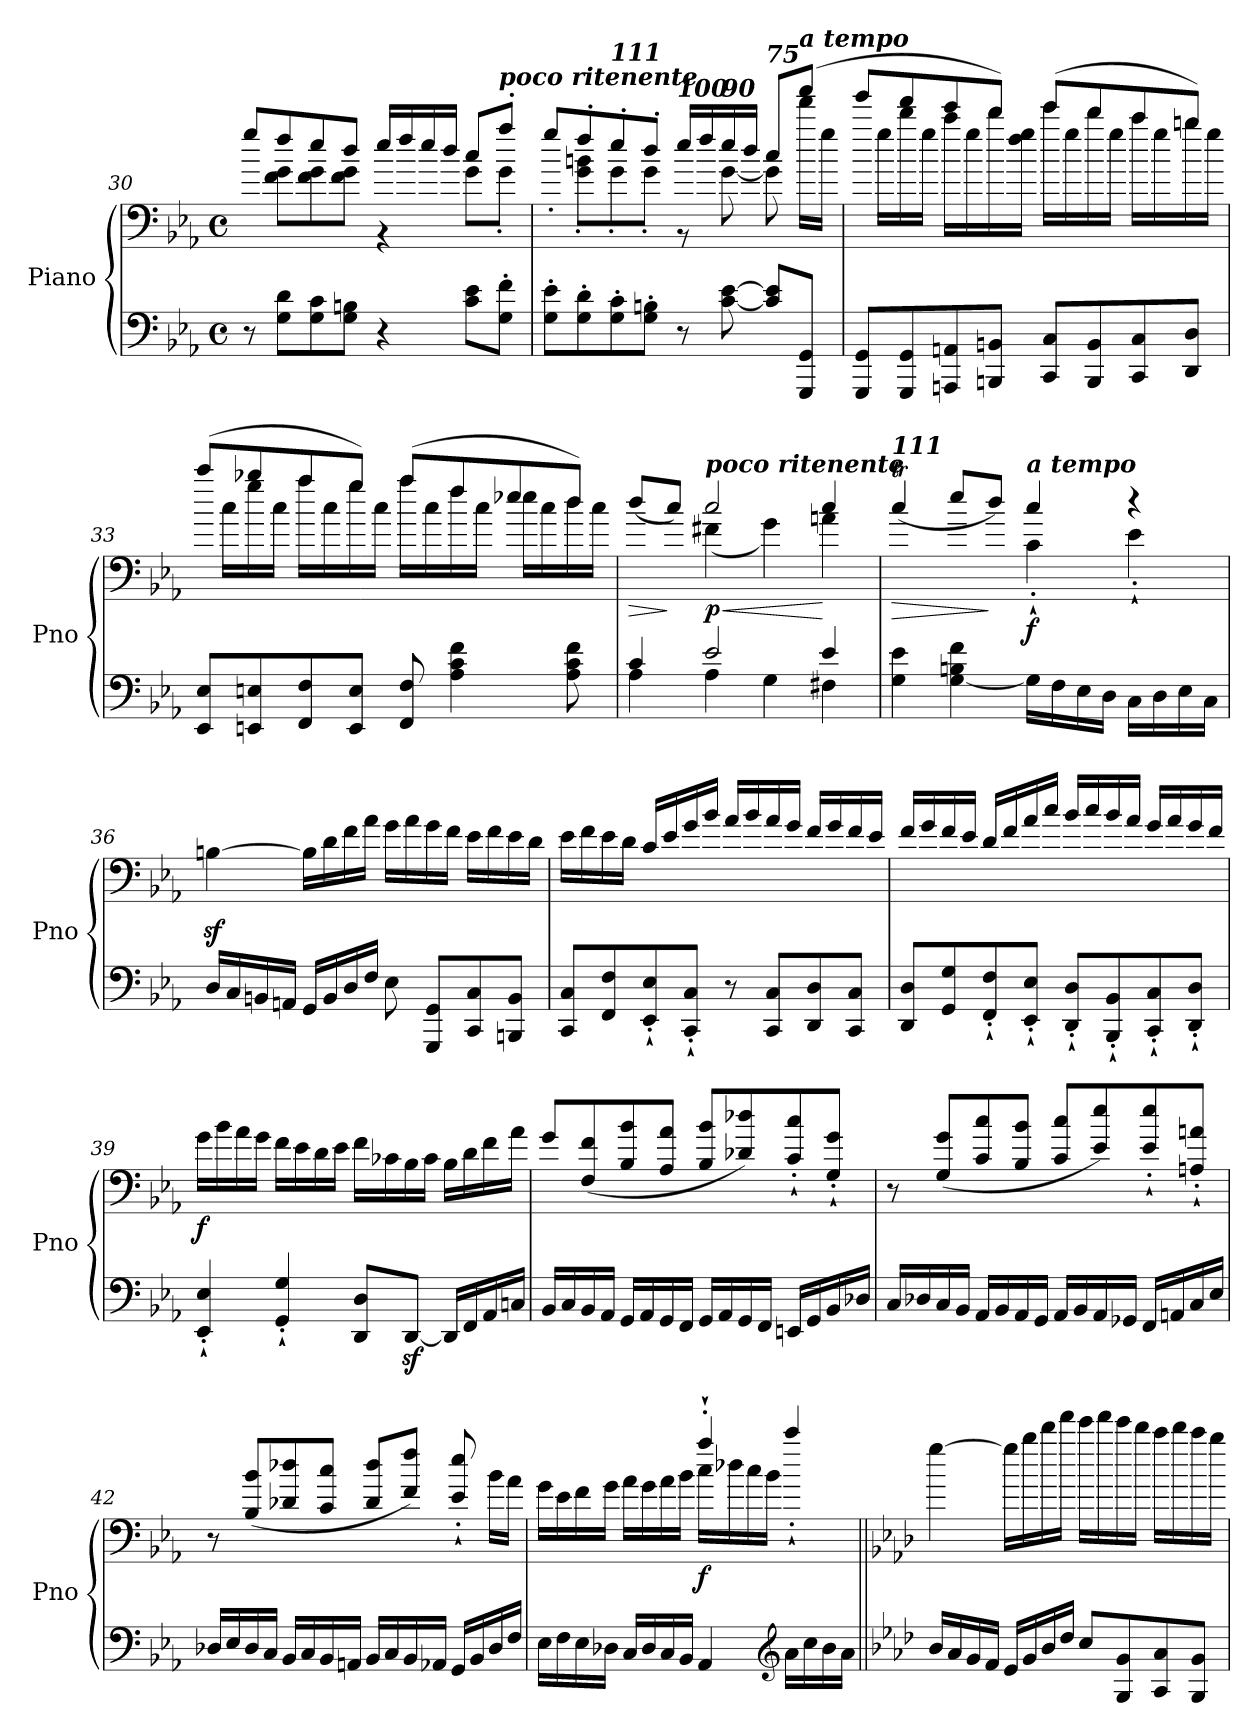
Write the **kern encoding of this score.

**kern	**kern	**dynam
*part1	*part1	*part1
*staff2	*staff1	*staff1/2
*I"Piano	*	*
*I'Pno	*	*
*clefF4	*clefF4	*
*k[b-e-a-]	*k[b-e-a-]	*
*M4/4	*M4/4	*
*met(c)	*met(c)	*
=30	=30	=30
*	*^	*
8r	8gg/L	8ryy	.
8G\ 8d\L	8ff/	8f\ 8g\L	.
8G\ 8c\	8ee-/	8f\ 8g\	.
8G\ 8Bn\J	8dd/J	8f\ 8g\J	.
4r	16ee-/LL	4r	.
.	16ff/	.	.
.	16ee-/	.	.
.	16dd/JJ	.	.
8c\ 8e-\L	8cc/L	8g\L	.
!	!LO:TX:a:Bi:t=poco ritenente	!	!
8G\' 8f\'J	8aa-'/J	8g'\J	.
=31	=31	=31	=31
8G\' 8e-\'L	8gg'/L	8ryy	.
8G\' 8d\'	8ff'/	8g\' 8bn\'L	.
!	!LO:TX:a:Bi:t=111	!	!
8G\' 8c\'	8ee-'/	8g'\	.
8G\' 8Bn\'J	8dd'/J	8g'\J	.
!	!LO:TX:a:Bi:t=100	!	!
8r	16ee-/LL	8r	.
.	16ff/	.	.
!	!LO:TX:a:Bi:t=90	!	!
[8c\ [8e-\	16ee-/	[8g\	.
.	16dd/JJ	.	.
!	!LO:TX:a:Bi:t=75	!	!
8c/] 8e-/]L	8cc/L	8g\]	.
!	!LO:TX:a:Bi:t=a tempo	!	!
8GGG/ 8GG/J	(>8aaa-/J	16fff\LL	.
.	.	16gg\JJ	.
=32	=32	=32	=32
8GGG/ 8GG/L	8ggg/L	16ryy	.
.	.	16gg\LL	.
8GGG/ 8GG/	8fff/	16ddd\	.
.	.	16gg\JJ	.
8AAAn/ 8AAn/	8eee-/	16ccc\LL	.
.	.	16gg\	.
8BBBn/ 8BBn/J	8ddd/J)	16ddd\	.
.	.	16ff\ 16gg\JJ	.
8CC/ 8C/L	(>8eee-/L	16eee-\LL	.
.	.	16gg\	.
8BBB/ 8BB/	8ddd/	16ddd\	.
.	.	16gg\JJ	.
8CC/ 8C/	8ccc/	16ccc\LL	.
.	.	16gg\	.
8DD/ 8D/J	8bbn/J)	16bb\	.
.	.	16gg\JJ	.
=33	=33	=33	=33
8EE-/ 8E-/L	(>8ccc/L	16ryy	.
.	.	16cc\LL	.
8EEn/ 8En/	8bb-X/	16gg\	.
.	.	16cc\JJ	.
8FF/ 8F/	8aa-/	16aa-\LL	.
.	.	16cc\	.
8EE/ 8E/J	8gg/J)	16gg\	.
.	.	16cc\JJ	.
8FF/ 8F/	(>8aa-/L	16aa-\LL	.
.	.	16cc\	.
4A-\ 4c\ 4f\	8ff/	16ff\	.
.	.	16cc\JJ	.
.	8ee-X/	16ee-\LL	.
.	.	16cc\	.
8A-\ 8c\ 8f\	8dd/J)	16dd\	.
.	.	16cc\JJ	.
=34	=34	=34	=34
*^	*	*	*
!	!	!	!	!LO:HP:b
4c/	4A-\	(>8dd/L	4ryy	>
.	.	8cc/J)	.	]
!	!	!LO:TX:a:Bi:t=poco ritenente	!	!
!	!	!	!	!LO:HP:b
!	!	!	!	!LO:DY:n=1:b
2e-/	4A-\	2cc/	(<4f#X\	< p
.	4G\	.	4g\)	.
4e-/	4F#X\	4cc/	4an\	[
=35	=35	=35	=35	=35
!	!	!LO:TX:a:Bi:t=111	!	!
!	!	!	!	!LO:HP:b
*v	*v	*	*	*
4G\ 4e-\	(>4ccT/	2ryy	>
[4G\ 4Bn\ 4f\	8ee-/L	.	.
.	8dd/J)	.	]
!	!LO:TX:a:Bi:t=a tempo	!	!
!	!	!	!LO:DY:b
16G\LL]	4cc/	4c'`\	f
16F\	.	.	.
16E-\	.	.	.
16D\JJ	.	.	.
16C\LL	4r	4e-'`\	.
16D\	.	.	.
16E-\	.	.	.
16C\JJ	.	.	.
*	*v	*v	*
=36	=36	=36
16D/LL	[4Bnz<\	.
16C/	.	.
16BBn/	.	.
16AAn/JJ	.	.
16GG/LL	16B\LL]	.
16BB/	16d\	.
16D/	16f\	.
16F/JJ	16a-\JJ	.
8E-\	16g\LL	.
.	16a-\	.
8GGG/ 8GG/L	16g\	.
.	16f\JJ	.
8CC/ 8C/	16e-\LL	.
.	16f\	.
8BBBn/ 8BB/J	16e-\	.
.	16d\JJ	.
=37	=37	=37
8CC/ 8C/L	16e-\LL	.
.	16f\	.
8FF/ 8F/	16e-\	.
.	16d\JJ	.
8EE-/'` 8E-/'`	16c/LL	.
.	16e-/	.
8CC/'` 8C/'`J	16g/	.
.	16b-/JJ	.
8r	16a-/LL	.
.	16b-/	.
8CC/ 8C/L	16a-/	.
.	16g/JJ	.
8DD/ 8D/	16f/LL	.
.	16g/	.
8CC/ 8C/J	16f/	.
.	16e-/JJ	.
=38	=38	=38
8DD/ 8D/L	16f/LL	.
.	16g/	.
8GG/ 8G/	16f/	.
.	16e-/JJ	.
8FF/'` 8F/'`	16d/LL	.
.	16f/	.
8EE-/'` 8E-/'`J	16a-/	.
.	16cc/JJ	.
8DD/'` 8D/'`L	16b-/LL	.
.	16cc/	.
8BBB-/'` 8BB-/'`	16b-/	.
.	16a-/JJ	.
8CC/'` 8C/'`	16g/LL	.
.	16a-/	.
8DD/'` 8D/'`J	16g/	.
.	16f/JJ	.
=39	=39	=39
!	!	!LO:DY:b
4EE-/'` 4E-/'`	16g\LL	f
.	16b-\	.
.	16a-\	.
.	16g\JJ	.
4GG/'` 4G/'`	16f\LL	.
.	16e-\	.
.	16d\	.
.	16e-\JJ	.
8DD/ 8D/L	16f\LL	.
.	16c-X\	.
[8DDz</J	16B-\	.
.	16c-\JJ	.
16DD/LL]	16B-\LL	.
16FF/	16d\	.
16AA-/	16f\	.
16Cn/JJ	16a-\JJ	.
=40	=40	=40
16BB-/LL	8g/L	.
16C/	.	.
16BB-/	(<8F/ 8f/	.
16AA-/JJ	.	.
16GG/LL	8B-/ 8b-/	.
16AA-/	.	.
16GG/	8A-/ 8a-/J	.
16FF/JJ	.	.
16GG/LL	8B-/ 8b-/L	.
16AA-/	.	.
16GG/	8d-X/ 8dd-X/)	.
16FF/JJ	.	.
16EEn/LL	8c/'` 8cc/'`	.
16GG/	.	.
16BB-/	8G/'` 8g/'`J	.
16D-X/JJ	.	.
=41	=41	=41
16C/LL	8r	.
16D-X/	.	.
16C/	(<8G/ 8g/L	.
16BB-/JJ	.	.
16AA-/LL	8c/ 8cc/	.
16BB-/	.	.
16AA-/	8B-/ 8b-/J	.
16GG/JJ	.	.
16AA-/LL	8c/ 8cc/L	.
16BB-/	.	.
16AA-/	8e-/ 8ee-/)	.
16GG-X/JJ	.	.
16FF/LL	8e-/'` 8ee-/'`	.
16AAn/	.	.
16C/	8An/'` 8an/'`J	.
16E-/JJ	.	.
=42	=42	=42
16D-X/LL	8r	.
16E-/	.	.
16D-/	(<8B-/ 8b-/L	.
16C/JJ	.	.
16BB-/LL	8d-X/ 8dd-X/	.
16C/	.	.
16BB-/	8c/ 8cc/J	.
16AAn/JJ	.	.
16BB-/LL	8d-/ 8dd-/L	.
16C/	.	.
16BB-/	8f/ 8ff/J)	.
16AA-X/JJ	.	.
16GG/LL	8e-/'` 8ee-/'`	.
16BB-/	.	.
16D-/	16b-\LL	.
16F/JJ	16a-\JJ	.
=43	=43	=43
*	*^	*
16E-\LL	16g\LL	2ryy	.
16F\	16e-\	.	.
16E-\	16f\	.	.
16D-X\JJ	16g\JJ	.	.
16C/LL	16a-\LL	.	.
16D-/	16g\	.	.
16C/	16a-\	.	.
16BB-/JJ	16b-\JJ	.	.
!	!	!	!LO:DY:b
4AA-/	4aa-'`/	16cc\LL	f
.	.	16dd-X\	.
.	.	16cc\	.
.	.	16b-\JJ	.
*clefG2	*	*	*
16a-\LL	4ccc'`/	4ryy	.
16cc\	.	.	.
16b-\	.	.	.
16a-\JJ	.	.	.
*	*v	*v	*
=44||	=44||	=44||
*k[b-e-a-d-]	*k[b-e-a-d-]	*
16b-/LL	[4gg\	.
16a-/	.	.
16g/	.	.
16f/JJ	.	.
16e-/LL	16gg\LL]	.
16g/	16bb-\	.
16b-/	16ddd-\	.
16dd-/JJ	16fff\JJ	.
8cc/L	16eee-\LL	.
.	16fff\	.
8G/ 8g/	16eee-\	.
.	16ddd-\JJ	.
8A-/ 8a-/	16ccc\LL	.
.	16ddd-\	.
8G/ 8g/J	16ccc\	.
.	16bb-\JJ	.
=	=	=
*-	*-	*-
